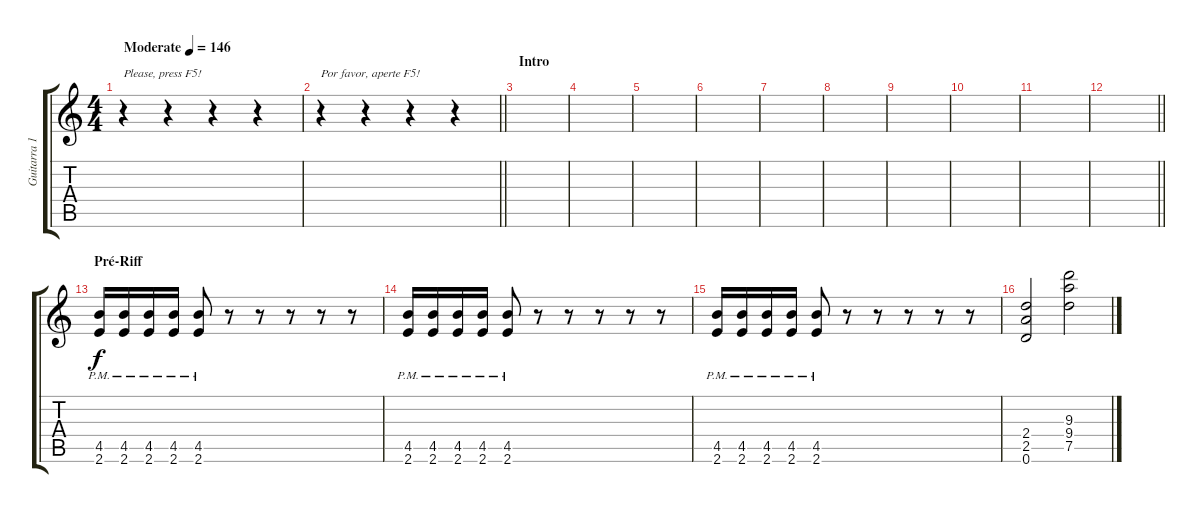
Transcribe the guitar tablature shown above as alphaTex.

\track ("Guitarra 1" "Guitarra 1") {instrument distortionguitar}
\staff {score tabs}
\tuning (D4 A3 F3 C3 G2 D2) {hide}
\ts (4 4)
\tempo (146 "Moderate")
\clef g2
\ks c
r.4{txt "Please, press F5!" dy f instrument distortionguitar} r.4 r.4 r.4 |
\barLineRight lightlight
r.4{txt "Por favor, aperte F5!"} r.4 r.4 r.4 |
\section ("" "Intro")
|
|
|
|
|
|
|
|
|
\barLineRight lightlight
|
\section ("" "Pré-Riff")
(4.5{pm} 2.6{pm}).16{ot 8vb} (4.5{pm} 2.6{pm}).16{ot 8vb} (4.5{pm} 2.6{pm}).16{ot 8vb} (4.5{pm} 2.6{pm}).16{ot 8vb} (4.5{pm} 2.6{pm}).8{ot 8vb} r.8{ot 8vb} r.8{ot 8vb} r.8{ot 8vb} r.8{ot 8vb} r.8{ot 8vb} |
(4.5{pm} 2.6{pm}).16{ot 8vb} (4.5{pm} 2.6{pm}).16{ot 8vb} (4.5{pm} 2.6{pm}).16{ot 8vb} (4.5{pm} 2.6{pm}).16{ot 8vb} (4.5{pm} 2.6{pm}).8{ot 8vb} r.8{ot 8vb} r.8{ot 8vb} r.8{ot 8vb} r.8{ot 8vb} r.8{ot 8vb} |
(4.5{pm} 2.6{pm}).16{ot 8vb} (4.5{pm} 2.6{pm}).16{ot 8vb} (4.5{pm} 2.6{pm}).16{ot 8vb} (4.5{pm} 2.6{pm}).16{ot 8vb} (4.5{pm} 2.6{pm}).8{ot 8vb} r.8{ot 8vb} r.8{ot 8vb} r.8{ot 8vb} r.8{ot 8vb} r.8{ot 8vb} |
(2.4 2.5 0.6).2{ot 8vb} (9.3 9.4 7.5).2{ot 8vb}
